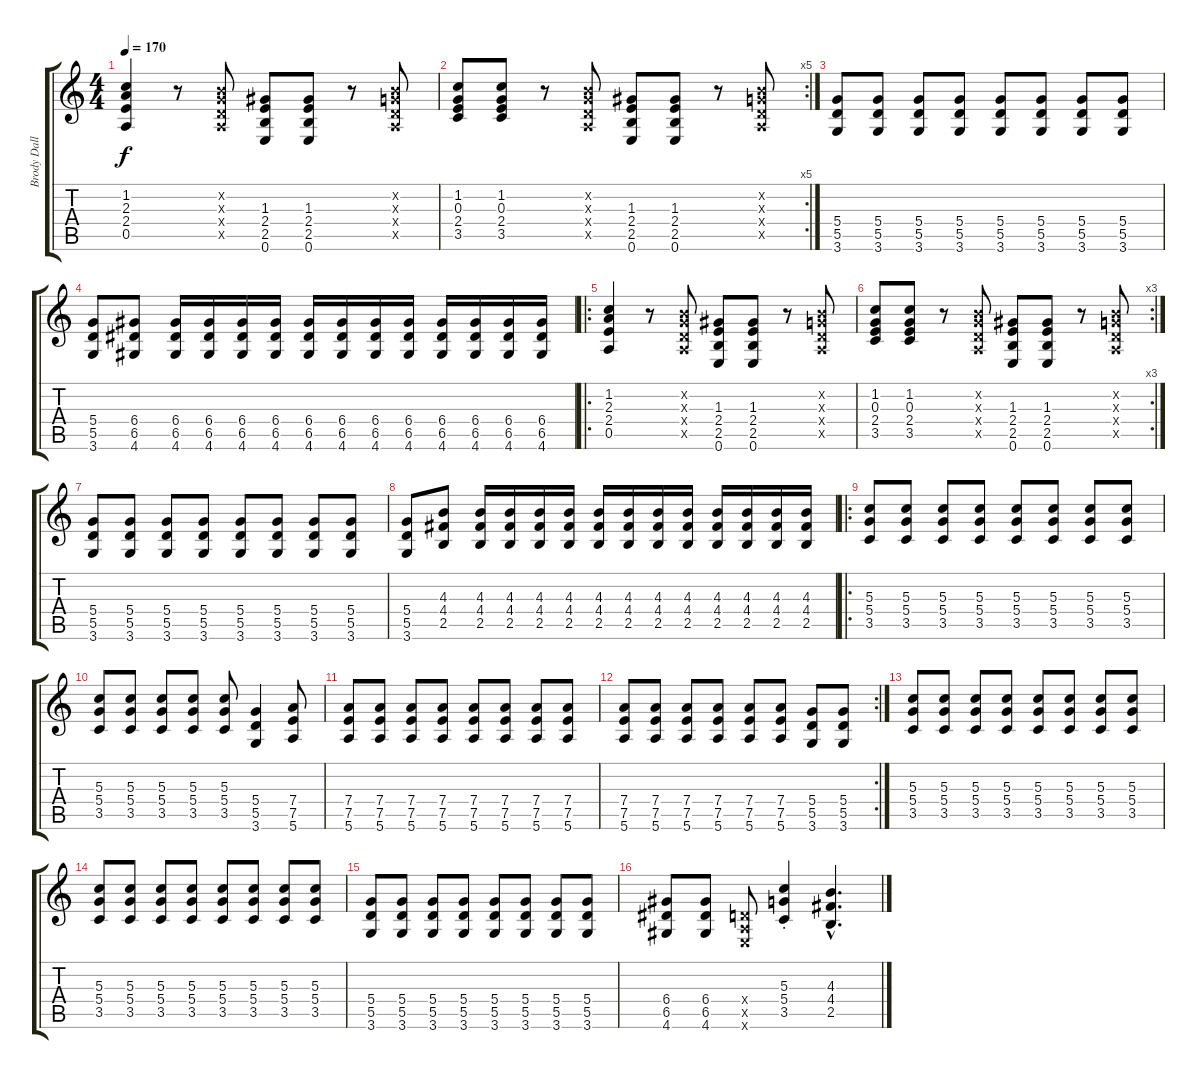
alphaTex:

\track ("Brody Dalle (Guitar)" "Brody Dall") {instrument overdrivenguitar}
\staff {score tabs}
\tuning (E4 B3 G3 D3 A2 E2) {hide}
\ts (4 4)
\tempo 170
\clef g2
\ks c
(1.2 2.3 2.4 0.5).4{dy f instrument overdrivenguitar} r.8 (0.2{x} 0.3{x} 0.4{x} 0.5{x}).8 (1.3 2.4 2.5 0.6).8 (1.3 2.4 2.5 0.6).8 r.8 (0.2{x} 0.3{x} 0.4{x} 0.5{x}).8 |
\rc 5
(1.2 0.3 2.4 3.5).8 (1.2 0.3 2.4 3.5).8 r.8 (0.2{x} 0.3{x} 0.4{x} 0.5{x}).8 (1.3 2.4 2.5 0.6).8 (1.3 2.4 2.5 0.6).8 r.8 (0.2{x} 0.3{x} 0.4{x} 0.5{x}).8 |
(5.4 5.5 3.6).8 (5.4 5.5 3.6).8 (5.4 5.5 3.6).8 (5.4 5.5 3.6).8 (5.4 5.5 3.6).8 (5.4 5.5 3.6).8 (5.4 5.5 3.6).8 (5.4 5.5 3.6).8 |
(5.4 5.5 3.6).8 (6.4 6.5 4.6).8 (6.4 6.5 4.6).16 (6.4 6.5 4.6).16 (6.4 6.5 4.6).16 (6.4 6.5 4.6).16 (6.4 6.5 4.6).16 (6.4 6.5 4.6).16 (6.4 6.5 4.6).16 (6.4 6.5 4.6).16 (6.4 6.5 4.6).16 (6.4 6.5 4.6).16 (6.4 6.5 4.6).16 (6.4 6.5 4.6).16 |
\ro
(1.2 2.3 2.4 0.5).4 r.8 (0.2{x} 0.3{x} 0.4{x} 0.5{x}).8 (1.3 2.4 2.5 0.6).8 (1.3 2.4 2.5 0.6).8 r.8 (0.2{x} 0.3{x} 0.4{x} 0.5{x}).8 |
\rc 3
(1.2 0.3 2.4 3.5).8 (1.2 0.3 2.4 3.5).8 r.8 (0.2{x} 0.3{x} 0.4{x} 0.5{x}).8 (1.3 2.4 2.5 0.6).8 (1.3 2.4 2.5 0.6).8 r.8 (0.2{x} 0.3{x} 0.4{x} 0.5{x}).8 |
(5.4 5.5 3.6).8 (5.4 5.5 3.6).8 (5.4 5.5 3.6).8 (5.4 5.5 3.6).8 (5.4 5.5 3.6).8 (5.4 5.5 3.6).8 (5.4 5.5 3.6).8 (5.4 5.5 3.6).8 |
(5.4 5.5 3.6).8 (4.3 4.4 2.5).8 (4.3 4.4 2.5).16 (4.3 4.4 2.5).16 (4.3 4.4 2.5).16 (4.3 4.4 2.5).16 (4.3 4.4 2.5).16 (4.3 4.4 2.5).16 (4.3 4.4 2.5).16 (4.3 4.4 2.5).16 (4.3 4.4 2.5).16 (4.3 4.4 2.5).16 (4.3 4.4 2.5).16 (4.3 4.4 2.5).16 |
\ro
(5.3 5.4 3.5).8 (5.3 5.4 3.5).8 (5.3 5.4 3.5).8 (5.3 5.4 3.5).8 (5.3 5.4 3.5).8 (5.3 5.4 3.5).8 (5.3 5.4 3.5).8 (5.3 5.4 3.5).8 |
(5.3 5.4 3.5).8 (5.3 5.4 3.5).8 (5.3 5.4 3.5).8 (5.3 5.4 3.5).8 (5.3 5.4 3.5).8 (5.4 5.5 3.6).4 (7.4 7.5 5.6).8 |
(7.4 7.5 5.6).8 (7.4 7.5 5.6).8 (7.4 7.5 5.6).8 (7.4 7.5 5.6).8 (7.4 7.5 5.6).8 (7.4 7.5 5.6).8 (7.4 7.5 5.6).8 (7.4 7.5 5.6).8 |
\rc 2
(7.4 7.5 5.6).8 (7.4 7.5 5.6).8 (7.4 7.5 5.6).8 (7.4 7.5 5.6).8 (7.4 7.5 5.6).8 (7.4 7.5 5.6).8 (5.4 5.5 3.6).8 (5.4 5.5 3.6).8 |
(5.3 5.4 3.5).8 (5.3 5.4 3.5).8 (5.3 5.4 3.5).8 (5.3 5.4 3.5).8 (5.3 5.4 3.5).8 (5.3 5.4 3.5).8 (5.3 5.4 3.5).8 (5.3 5.4 3.5).8 |
(5.3 5.4 3.5).8 (5.3 5.4 3.5).8 (5.3 5.4 3.5).8 (5.3 5.4 3.5).8 (5.3 5.4 3.5).8 (5.3 5.4 3.5).8 (5.3 5.4 3.5).8 (5.3 5.4 3.5).8 |
(5.4 5.5 3.6).8 (5.4 5.5 3.6).8 (5.4 5.5 3.6).8 (5.4 5.5 3.6).8 (5.4 5.5 3.6).8 (5.4 5.5 3.6).8 (5.4 5.5 3.6).8 (5.4 5.5 3.6).8 |
(6.4 6.5 4.6).8 (6.4 6.5 4.6).8 (0.4{x} 0.5{x} 0.6{x}).8 (5.3{st} 5.4 3.5).4 (4.3{hac} 4.4{hac} 2.5{hac}).4{d}
